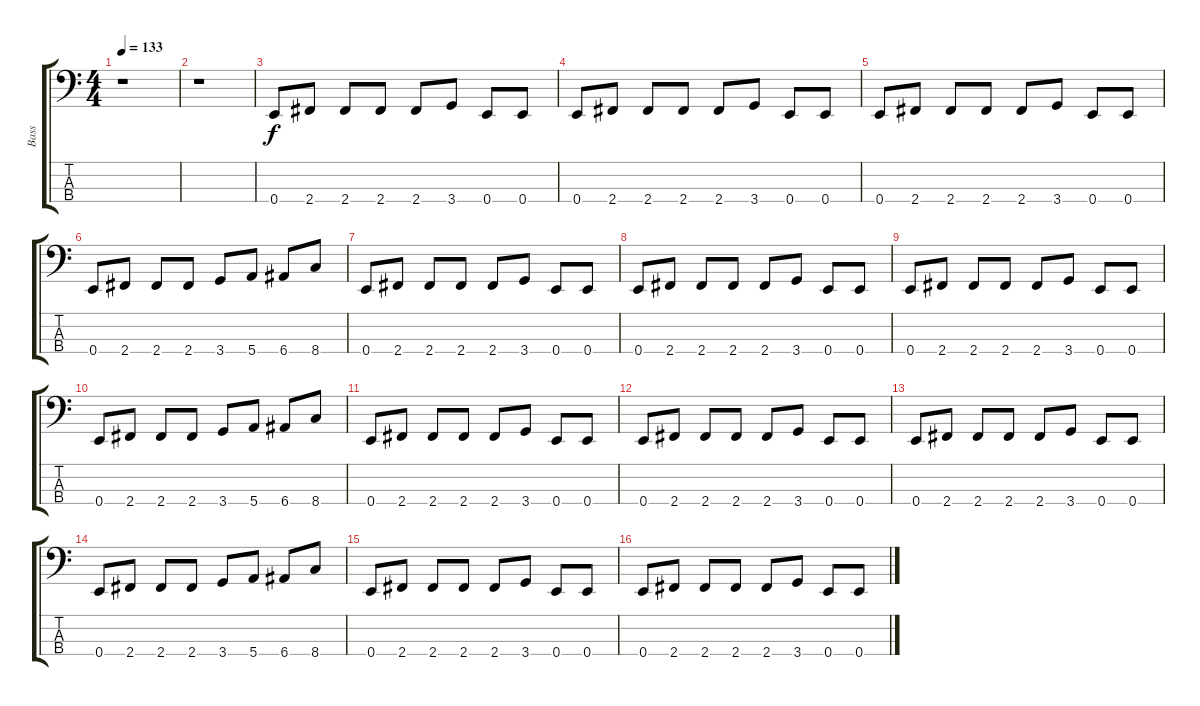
\track ("Bass" "Bass") {instrument electricbassfinger}
\staff {score tabs}
\tuning (G2 D2 A1 E1) {hide}
\ts (4 4)
\tempo 133
\clef f4
\ks c
r.1{dy f} |
r.1 |
0.4.8 2.4.8 2.4.8 2.4.8 2.4.8 3.4.8 0.4.8 0.4.8 |
0.4.8 2.4.8 2.4.8 2.4.8 2.4.8 3.4.8 0.4.8 0.4.8 |
0.4.8 2.4.8 2.4.8 2.4.8 2.4.8 3.4.8 0.4.8 0.4.8 |
0.4.8 2.4.8 2.4.8 2.4.8 3.4.8 5.4.8 6.4.8 8.4.8 |
0.4.8 2.4.8 2.4.8 2.4.8 2.4.8 3.4.8 0.4.8 0.4.8 |
0.4.8 2.4.8 2.4.8 2.4.8 2.4.8 3.4.8 0.4.8 0.4.8 |
0.4.8 2.4.8 2.4.8 2.4.8 2.4.8 3.4.8 0.4.8 0.4.8 |
0.4.8 2.4.8 2.4.8 2.4.8 3.4.8 5.4.8 6.4.8 8.4.8 |
0.4.8 2.4.8 2.4.8 2.4.8 2.4.8 3.4.8 0.4.8 0.4.8 |
0.4.8 2.4.8 2.4.8 2.4.8 2.4.8 3.4.8 0.4.8 0.4.8 |
0.4.8 2.4.8 2.4.8 2.4.8 2.4.8 3.4.8 0.4.8 0.4.8 |
0.4.8 2.4.8 2.4.8 2.4.8 3.4.8 5.4.8 6.4.8 8.4.8 |
0.4.8 2.4.8 2.4.8 2.4.8 2.4.8 3.4.8 0.4.8 0.4.8 |
0.4.8 2.4.8 2.4.8 2.4.8 2.4.8 3.4.8 0.4.8 0.4.8
